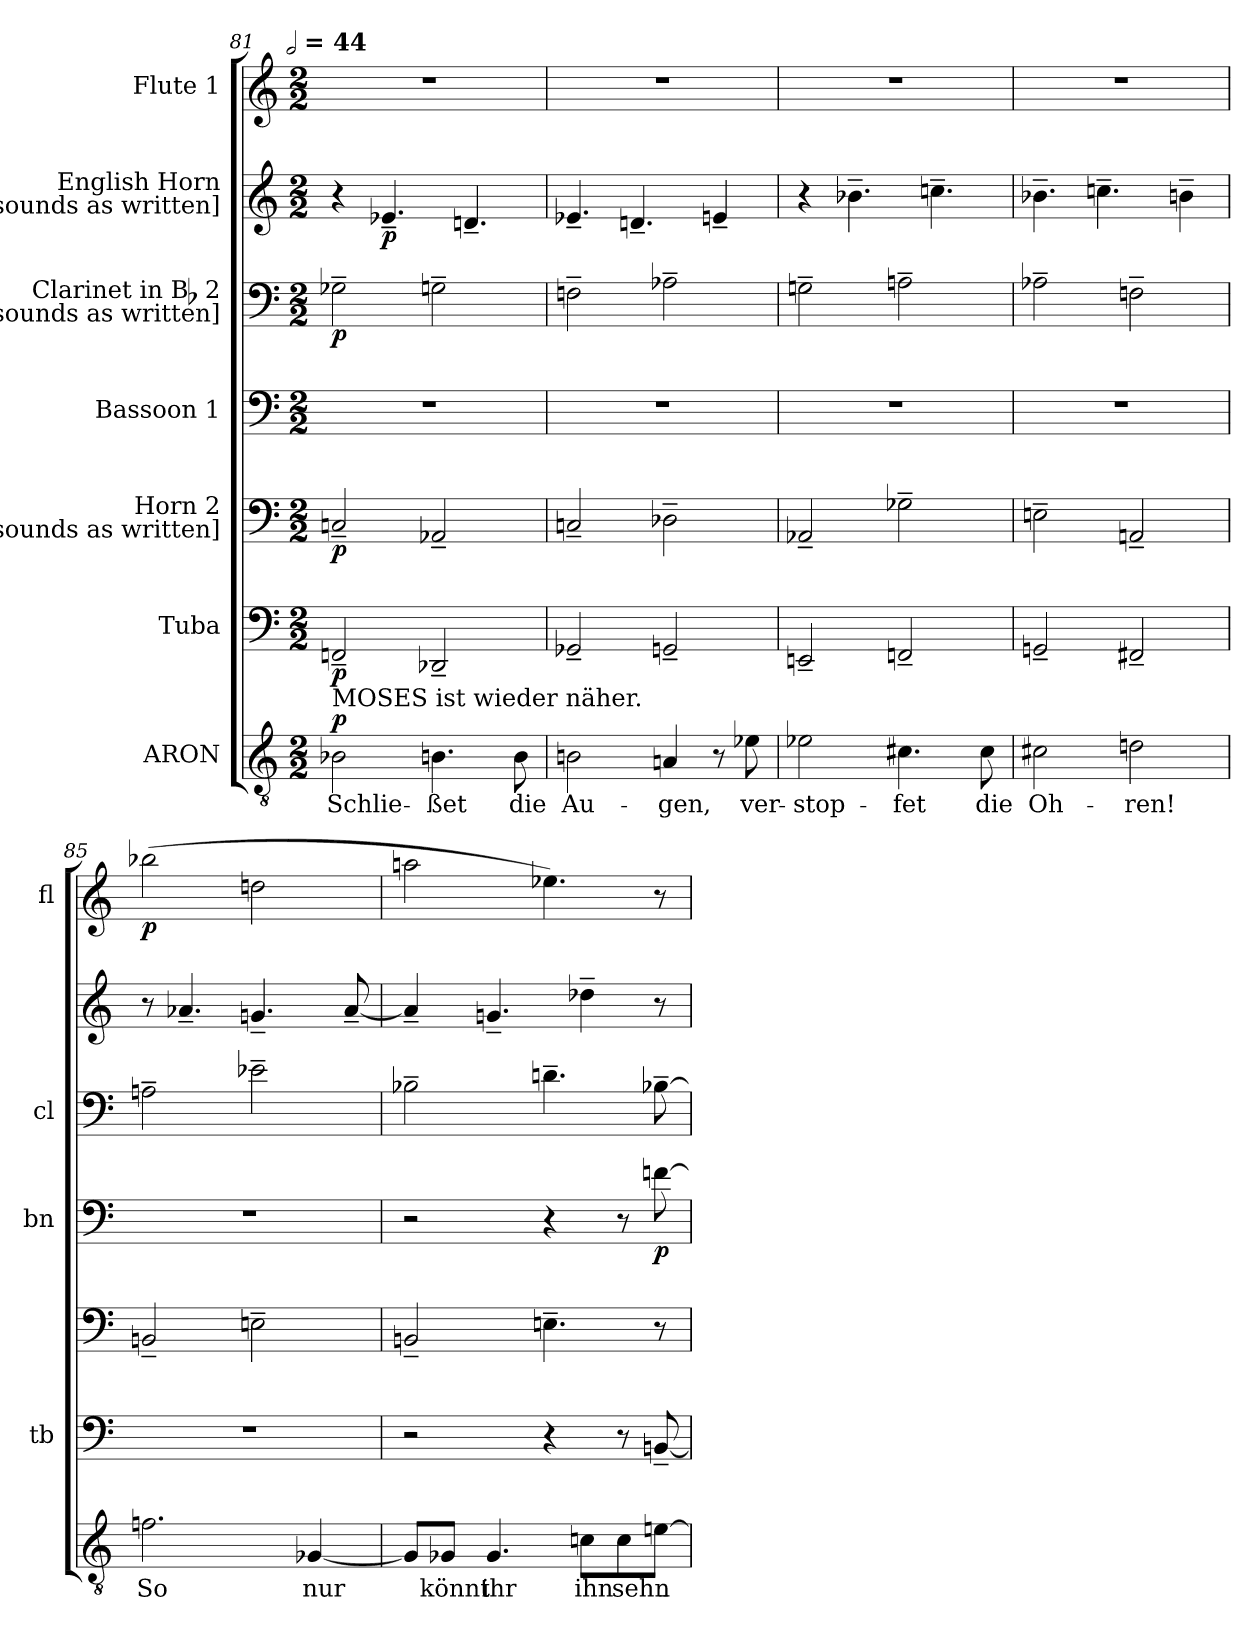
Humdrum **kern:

**kern	**text	**dynam	**kern	**dynam	**kern	**dynam	**kern	**dynam	**kern	**dynam	**kern	**dynam	**kern	**dynam
*part7	*part7	*part7	*part6	*part6	*part5	*part5	*part4	*part4	*part3	*part3	*part2	*part2	*part1	*part1
*staff7	*staff7	*staff7	*staff6	*staff6	*staff5	*staff5	*staff4	*staff4	*staff3	*staff3	*staff2	*staff2	*staff1	*staff1
*I"ARON	*	*	*I"Tuba	*	*I"Horn 2\n[sounds as written]	*	*I"Bassoon 1	*	*I"Clarinet in Bb 2\n[sounds as written]	*	*I"English Horn\n [sounds as written]	*	*I"Flute 1	*
*	*	*	*I'tb	*	*	*	*I'bn	*	*I'cl	*	*	*	*I'fl	*
*clefGv2	*	*	*clefF4	*	*clefF4	*	*clefF4	*	*clefF4	*	*clefG2	*	*clefG2	*
*k[]	*	*	*k[]	*	*k[]	*	*k[]	*	*k[]	*	*k[]	*	*k[]	*
*C:	*	*	*C:	*	*C:	*	*C:	*	*C:	*	*C:	*	*C:	*
!!LO:TX:omd:t=[half] = 44
*M2/2	*	*	*M2/2	*	*M2/2	*	*M2/2	*	*M2/2	*	*M2/2	*	*M2/2	*
*MM88	*	*	*MM88	*	*MM88	*	*MM88	*	*MM88	*	*MM88	*	*MM88	*
=81	=81	=81	=81	=81	=81	=81	=81	=81	=81	=81	=81	=81	=81	=81
!LO:TX:a:t=MOSES ist wieder näher.	!	!	!	!	!	!	!	!	!	!	!	!	!	!
!	!	!LO:DY:a	!	!	!	!	!	!	!	!	!	!	!	!
2B-X	Schlie-	p	2FFn~	p	2Cn~	p	1r	.	2G-X~	p	4r	.	1r	.
.	.	.	.	.	.	.	.	.	.	.	4.e-X~	p	.	.
4.Bn	-ßet	.	2DD-X~	.	2AA-X~	.	.	.	2Gn~	.	.	.	.	.
.	.	.	.	.	.	.	.	.	.	.	4.dn~	.	.	.
8B	die	.	.	.	.	.	.	.	.	.	.	.	.	.
=82	=82	=82	=82	=82	=82	=82	=82	=82	=82	=82	=82	=82	=82	=82
2Bn	Au-	.	2GG-X~	.	2Cn~	.	1r	.	2Fn~	.	4.e-X~	.	1r	.
.	.	.	.	.	.	.	.	.	.	.	4.dn~	.	.	.
4An	-gen,	.	2GGn~	.	2D-X~	.	.	.	2A-X~	.	.	.	.	.
8r	.	.	.	.	.	.	.	.	.	.	4en~	.	.	.
8e-X	ver-	.	.	.	.	.	.	.	.	.	.	.	.	.
=83	=83	=83	=83	=83	=83	=83	=83	=83	=83	=83	=83	=83	=83	=83
2e-X	-stop-	.	2EEn~	.	2AA-X~	.	1r	.	2Gn~	.	4r	.	1r	.
.	.	.	.	.	.	.	.	.	.	.	4.b-X~	.	.	.
4.c#X	-fet	.	2FFn~	.	2G-X~	.	.	.	2An~	.	.	.	.	.
.	.	.	.	.	.	.	.	.	.	.	4.ccn~	.	.	.
8c#	die	.	.	.	.	.	.	.	.	.	.	.	.	.
=84	=84	=84	=84	=84	=84	=84	=84	=84	=84	=84	=84	=84	=84	=84
2c#X	Oh-	.	2GGn~	.	2En~	.	1r	.	2A-X~	.	4.b-X~	.	1r	.
.	.	.	.	.	.	.	.	.	.	.	4.ccn~	.	.	.
2dn	-ren!	.	2FF#X~	.	2AAn~	.	.	.	2Fn~	.	.	.	.	.
.	.	.	.	.	.	.	.	.	.	.	4bn~	.	.	.
=85	=85	=85	=85	=85	=85	=85	=85	=85	=85	=85	=85	=85	=85	=85
2.fn	So	.	1r	.	2BBn~	.	1r	.	2An~	.	8r	.	(2bb-X	p
.	.	.	.	.	.	.	.	.	.	.	4.a-X~	.	.	.
.	.	.	.	.	2En~	.	.	.	2e-X~	.	4.gn~	.	2ddn	.
[4G-X	nur	.	.	.	.	.	.	.	.	.	.	.	.	.
.	.	.	.	.	.	.	.	.	.	.	[8a-~	.	.	.
=86	=86	=86	=86	=86	=86	=86	=86	=86	=86	=86	=86	=86	=86	=86
8G-L]	.	.	2r	.	2BBn~	.	2r	.	2B-X~	.	4a-~]	.	2aan	.
8G-XJ	könnt	.	.	.	.	.	.	.	.	.	.	.	.	.
4.G-	ihr	.	.	.	.	.	.	.	.	.	4.gn~	.	.	.
.	.	.	4r	.	4.En~	.	4r	.	4.dn~	.	.	.	4.ee-X)	.
8cnL	ihn	.	.	.	.	.	.	.	.	.	4dd-X~	.	.	.
8ci	sehn_	.	8r	.	.	.	8r	.	.	.	.	.	.	.
[8enJ	.	.	[8BBn~	.	8r	.	[8fn	p	[8B-X~	.	8r	.	8r	.
=	=	=	=	=	=	=	=	=	=	=	=	=	=	=
*-	*-	*-	*-	*-	*-	*-	*-	*-	*-	*-	*-	*-	*-	*-
